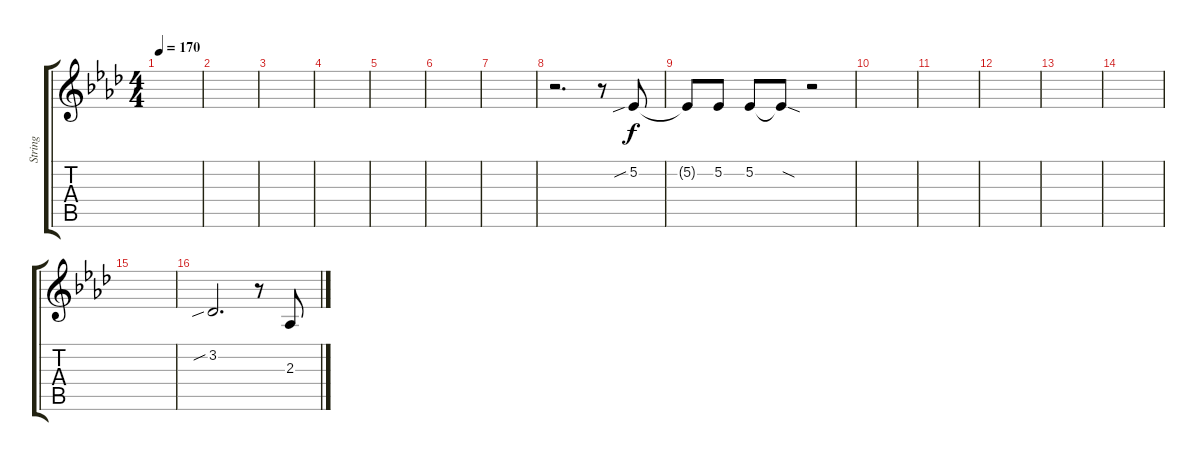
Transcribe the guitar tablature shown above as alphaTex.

\track ("String" "String") {instrument stringensemble1}
\staff {score tabs}
\tuning (Eb4 Bb3 Gb3 Db3 Ab2 Eb2) {hide}
\ts (4 4)
\tempo 170
\clef g2
\ks ab
|
|
|
|
|
|
|
r.2{d} r.8 5.2{sib}.8 |
5.2{t}.8 5.2.8 5.2.8 5.2{sod t}.8 r.2 |
|
|
|
|
|
|
3.2{sib}.2{d} r.8 2.3.8
